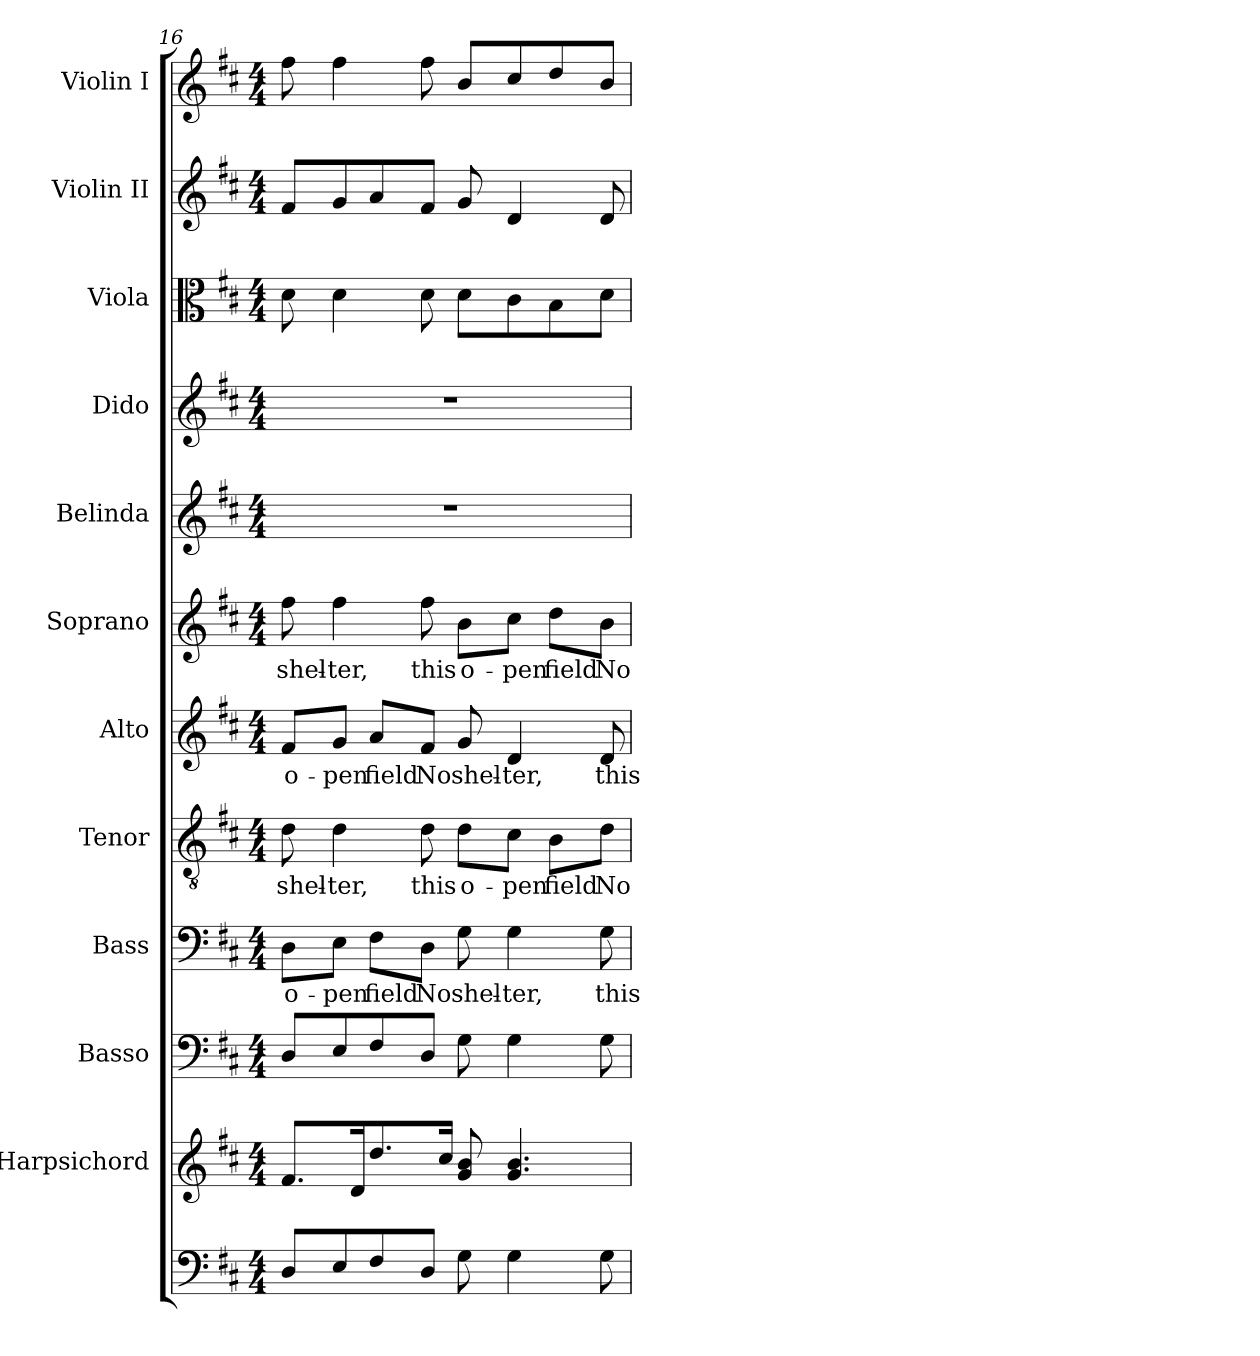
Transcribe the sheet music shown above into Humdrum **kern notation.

**kern	**kern	**kern	**kern	**text	**kern	**text	**kern	**text	**kern	**text	**kern	**kern	**kern	**kern	**kern
*part12	*part11	*part10	*part9	*part9	*part8	*part8	*part7	*part7	*part6	*part6	*part5	*part4	*part3	*part2	*part1
*staff12	*staff11	*staff10	*staff9	*staff9	*staff8	*staff8	*staff7	*staff7	*staff6	*staff6	*staff5	*staff4	*staff3	*staff2	*staff1
*	*I"Harpsichord	*I"Basso	*I"Bass	*	*I"Tenor	*	*I"Alto	*	*I"Soprano	*	*I"Belinda	*I"Dido	*I"Viola	*I"Violin II	*I"Violin I
*	*I'Harps.	*I'B.	*I'B.	*	*I'T.	*	*I'A.	*	*I'S.	*	*I'Bel.	*	*I'Vla.	*I'Vln. II	*I'Vln. I
!!LO:PB:g=z
*clefF4	*clefG2	*clefF4	*clefF4	*	*clefGv2	*	*clefG2	*	*clefG2	*	*clefG2	*clefG2	*clefC3	*clefG2	*clefG2
*	*	*	*	*	*ITrd7c12	*	*	*	*	*	*	*	*	*	*
*k[f#c#]	*k[f#c#]	*k[f#c#]	*k[f#c#]	*	*k[f#c#]	*	*k[f#c#]	*	*k[f#c#]	*	*k[f#c#]	*k[f#c#]	*k[f#c#]	*k[f#c#]	*k[f#c#]
*D:	*D:	*D:	*D:	*	*D:	*	*D:	*	*D:	*	*D:	*D:	*D:	*D:	*D:
*M4/4	*M4/4	*M4/4	*M4/4	*	*M4/4	*	*M4/4	*	*M4/4	*	*M4/4	*M4/4	*M4/4	*M4/4	*M4/4
=16	=16	=16	=16	=16	=16	=16	=16	=16	=16	=16	=16	=16	=16	=16	=16
!	!	!	!	!LO:LY:b:color=#000000	!	!	!	!	!	!	!	!	!	!	!
!	!	!	!	!	!	!LO:LY:b:color=#000000	!	!	!	!	!	!	!	!	!
!	!	!	!	!	!	!	!	!LO:LY:b:color=#000000	!	!	!	!	!	!	!
!	!	!	!	!	!	!	!	!	!	!LO:LY:b:color=#000000	!	!	!	!	!
8Di/L	8.f#i/L	8Di/L	8Di\L	o-	8Di\	shel-	8f#i/L	o-	8ff#i\	shel-	1r	1r	8di\	8f#i/L	8ff#i\
!	!	!	!	!LO:LY:b:color=#000000	!	!	!	!	!	!	!	!	!	!	!
!	!	!	!	!	!	!LO:LY:b:color=#000000	!	!	!	!	!	!	!	!	!
!	!	!	!	!	!	!	!	!LO:LY:b:color=#000000	!	!	!	!	!	!	!
!	!	!	!	!	!	!	!	!	!	!LO:LY:b:color=#000000	!	!	!	!	!
8Ei/	.	8Ei/	8Ei\J	-pen	4Di\	-ter,	8gi/J	-pen	4ff#i\	-ter,	.	.	4di\	8gi/	4ff#i\
.	16di/k	.	.	.	.	.	.	.	.	.	.	.	.	.	.
!	!	!	!	!LO:LY:b:color=#000000	!	!	!	!	!	!	!	!	!	!	!
!	!	!	!	!	!	!	!	!LO:LY:b:color=#000000	!	!	!	!	!	!	!
8F#i/	8.ddi/	8F#i/	8F#i\L	field	.	.	8ai/L	field	.	.	.	.	.	8ai/	.
!	!	!	!	!LO:LY:b:color=#000000	!	!	!	!	!	!	!	!	!	!	!
!	!	!	!	!	!	!LO:LY:b:color=#000000	!	!	!	!	!	!	!	!	!
!	!	!	!	!	!	!	!	!LO:LY:b:color=#000000	!	!	!	!	!	!	!
!	!	!	!	!	!	!	!	!	!	!LO:LY:b:color=#000000	!	!	!	!	!
8Di/J	.	8Di/J	8Di\J	No	8Di\	this	8f#i/J	No	8ff#i\	this	.	.	8di\	8f#i/J	8ff#i\
.	16cc#i/Jk	.	.	.	.	.	.	.	.	.	.	.	.	.	.
!	!	!	!	!LO:LY:b:color=#000000	!	!	!	!	!	!	!	!	!	!	!
!	!	!	!	!	!	!LO:LY:b:color=#000000	!	!	!	!	!	!	!	!	!
!	!	!	!	!	!	!	!	!LO:LY:b:color=#000000	!	!	!	!	!	!	!
!	!	!	!	!	!	!	!	!	!	!LO:LY:b:color=#000000	!	!	!	!	!
8Gi\	8gi/ 8bi	8Gi\	8Gi\	shel-	8Di\L	o-	8gi/	shel-	8bi\L	o-	.	.	8di\L	8gi/	8bi/L
!	!	!	!	!LO:LY:b:color=#000000	!	!	!	!	!	!	!	!	!	!	!
!	!	!	!	!	!	!LO:LY:b:color=#000000	!	!	!	!	!	!	!	!	!
!	!	!	!	!	!	!	!	!LO:LY:b:color=#000000	!	!	!	!	!	!	!
!	!	!	!	!	!	!	!	!	!	!LO:LY:b:color=#000000	!	!	!	!	!
4Gi\	4.gi/ 4.bi	4Gi\	4Gi\	-ter,	8C#i\J	-pen	4di/	-ter,	8cc#i\J	-pen	.	.	8c#i\	4di/	8cc#i/
!	!	!	!	!	!	!LO:LY:b:color=#000000	!	!	!	!	!	!	!	!	!
!	!	!	!	!	!	!	!	!	!	!LO:LY:b:color=#000000	!	!	!	!	!
.	.	.	.	.	8BBi\L	field	.	.	8ddi\L	field	.	.	8Bi\	.	8ddi/
!	!	!	!	!LO:LY:b:color=#000000	!	!	!	!	!	!	!	!	!	!	!
!	!	!	!	!	!	!LO:LY:b:color=#000000	!	!	!	!	!	!	!	!	!
!	!	!	!	!	!	!	!	!LO:LY:b:color=#000000	!	!	!	!	!	!	!
!	!	!	!	!	!	!	!	!	!	!LO:LY:b:color=#000000	!	!	!	!	!
8Gi\	.	8Gi\	8Gi\	this	8Di\J	No	8di/	this	8bi\J	No	.	.	8di\J	8di/	8bi/J
=	=	=	=	=	=	=	=	=	=	=	=	=	=	=	=
*-	*-	*-	*-	*-	*-	*-	*-	*-	*-	*-	*-	*-	*-	*-	*-
